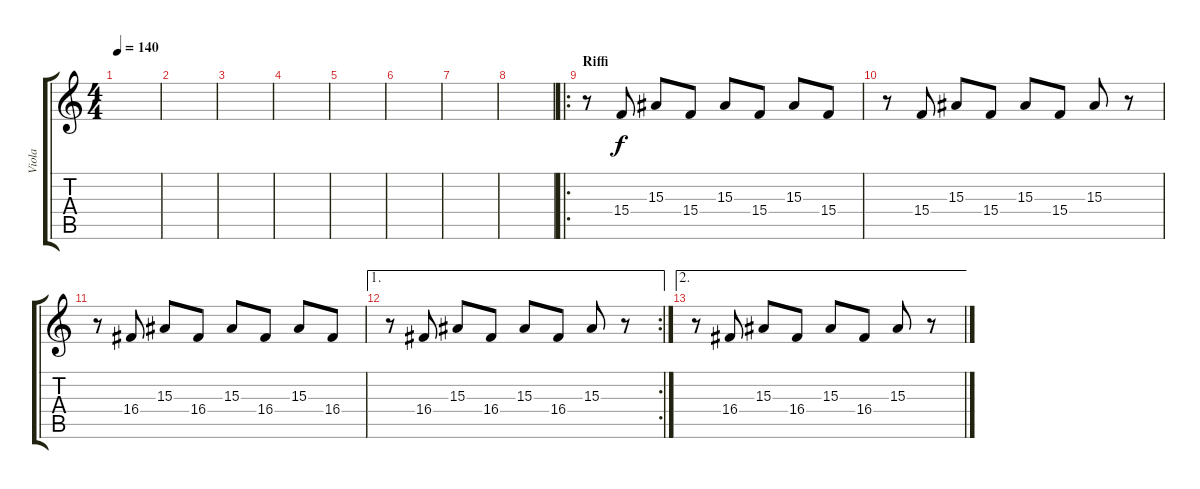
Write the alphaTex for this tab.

\track ("Viola" "Viola") {instrument viola}
\staff {score tabs}
\tuning (E4 B3 G3 D3 A2 E2) {hide}
\ts (4 4)
\tempo 140
\clef g2
\ks c
|
|
|
|
|
|
|
|
\ro
\section ("" "Riffi")
r.8 15.4.8 15.3.8 15.4.8 15.3.8 15.4.8 15.3.8 15.4.8 |
r.8 15.4.8 15.3.8 15.4.8 15.3.8 15.4.8 15.3.8 r.8 |
r.8 16.4.8 15.3.8 16.4.8 15.3.8 16.4.8 15.3.8 16.4.8 |
\ae 1
\rc 2
r.8 16.4.8 15.3.8 16.4.8 15.3.8 16.4.8 15.3.8 r.8 |
\ae 2
r.8 16.4.8 15.3.8 16.4.8 15.3.8 16.4.8 15.3.8 r.8
